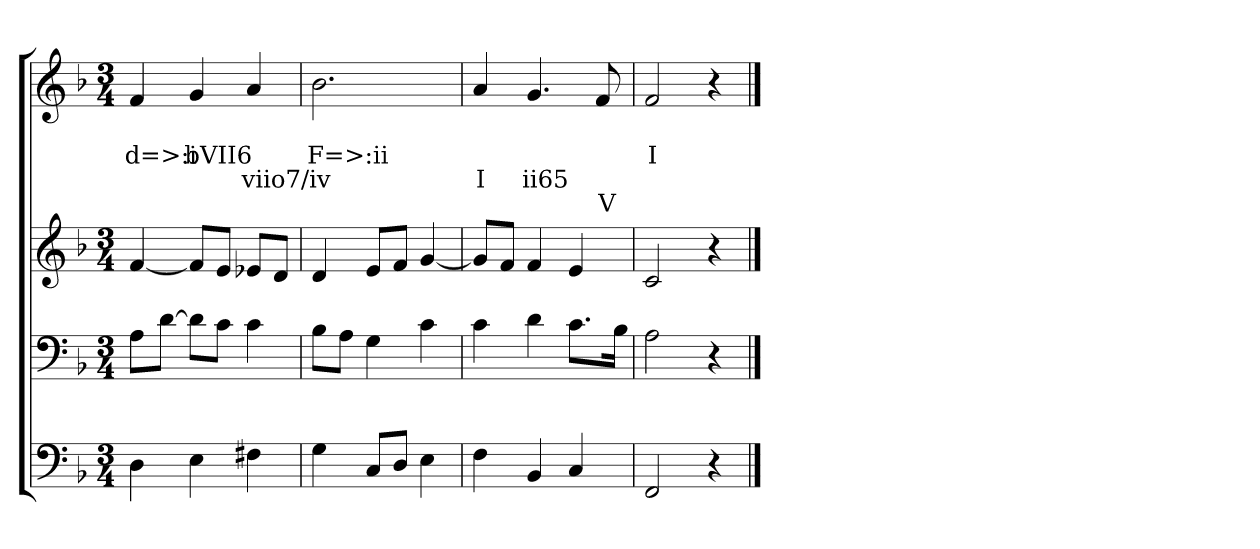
**kern	**kern	**kern	**kern	**text	**text	**text	**text
*part4	*part3	*part2	*part1	*part1	*part1	*part1	*part1
*staff4	*staff3	*staff2	*staff1	*staff1	*staff1	*staff1	*staff1
*clefF4	*clefF4	*clefG2	*clefG2	*	*	*	*
*k[b-]	*k[b-]	*k[b-]	*k[b-]	*	*	*	*
*M3/4	*M3/4	*M3/4	*M3/4	*	*	*	*
=1	=1	=1	=1	=1	=1	=1	=1
4D	8A\L	[4f	4f	.	d=>:i	.	.
.	[8d\J	.	.	.	.	.	.
4E	8d\L]	8f/L]	4g	.	bVII6	.	.
.	8c\J	8e/J	.	.	.	.	.
4F#X	4c	8e-X/L	4a	.	.	viio7/iv	.
.	.	8d/J	.	.	.	.	.
=2	=2	=2	=2	=2	=2	=2	=2
4G	8B-\L	4d	2.b-	.	F=>:ii	.	.
.	8A\J	.	.	.	.	.	.
8C/L	4G	8e/L	.	.	.	.	.
8D/J	.	8f/J	.	.	.	.	.
4E	4c	[4g	.	.	.	.	.
=3	=3	=3	=3	=3	=3	=3	=3
4F	4c	8g/L]	4a	.	.	I	.
.	.	8f/J	.	.	.	.	.
4BB-	4d	4f	4.g	.	.	ii65	.
4C	8.c\L	4e	.	.	.	.	.
.	.	.	8f	.	.	.	V
.	16B-\Jk	.	.	.	.	.	.
=4	=4	=4	=4	=4	=4	=4	=4
2FF	2A	2c	2f	.	I	.	.
4r	4r	4r	4r	.	.	.	.
==	==	==	==	==	==	==	==
*-	*-	*-	*-	*-	*-	*-	*-
